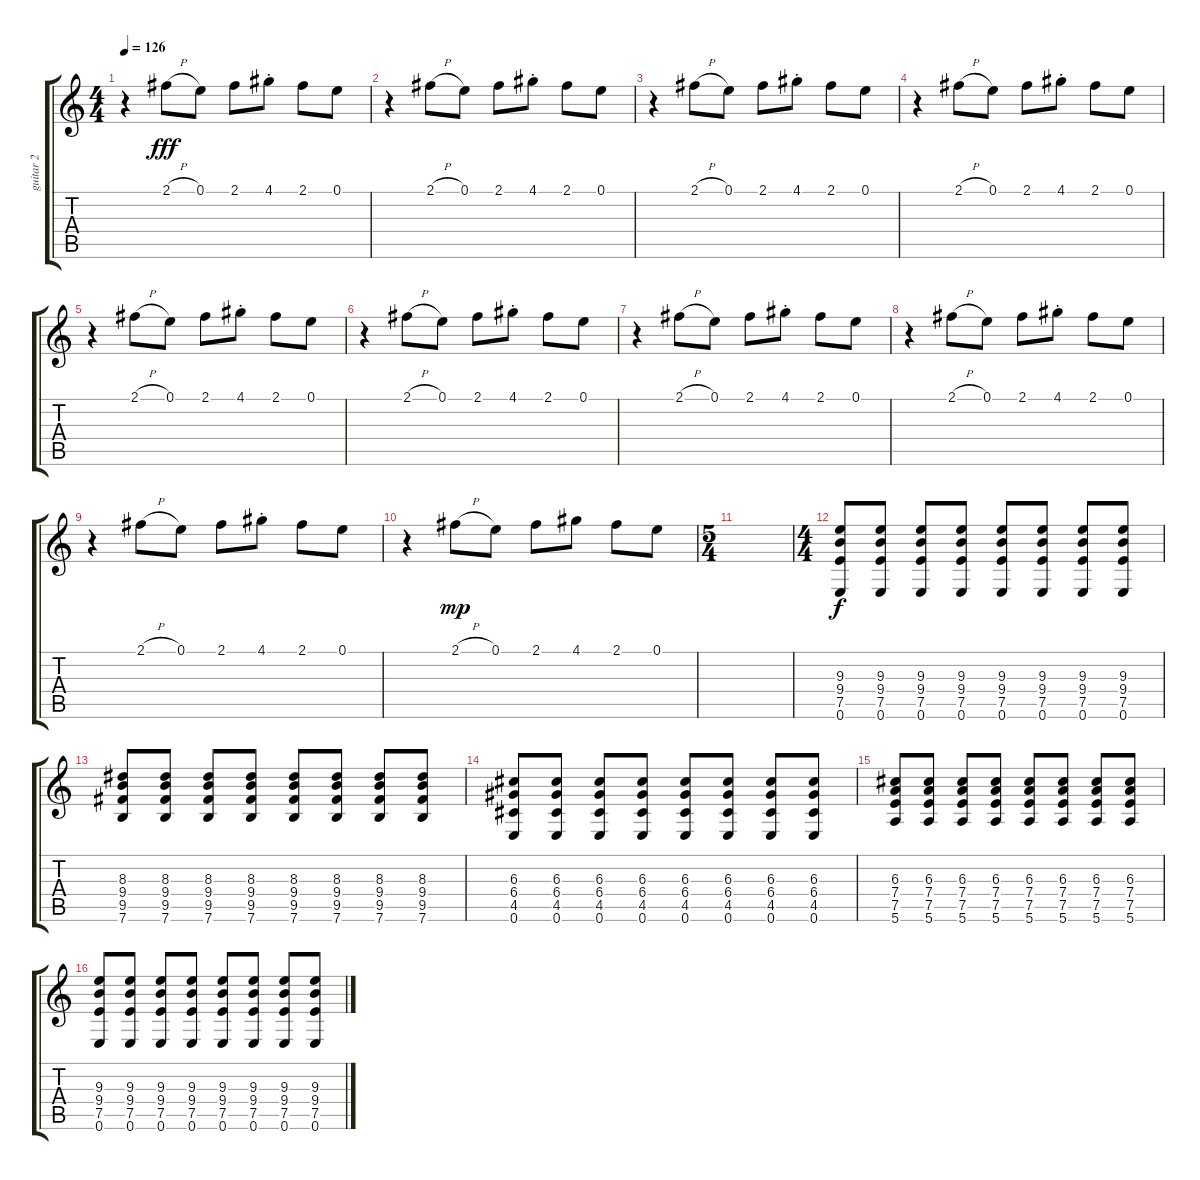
\track ("guitar 2" "guitar 2") {instrument overdrivenguitar}
\staff {score tabs}
\tuning (E4 B3 G3 D3 A2 E2) {hide}
\ts (4 4)
\tempo 126
\clef g2
\ks c
r.4{dy fff} 2.1{h}.8 0.1.8 2.1.8 4.1{st}.8 2.1.8 0.1.8 |
r.4 2.1{h}.8 0.1.8 2.1.8 4.1{st}.8 2.1.8 0.1.8 |
r.4 2.1{h}.8 0.1.8 2.1.8 4.1{st}.8 2.1.8 0.1.8 |
r.4 2.1{h}.8 0.1.8 2.1.8 4.1{st}.8 2.1.8 0.1.8 |
r.4 2.1{h}.8 0.1.8 2.1.8 4.1{st}.8 2.1.8 0.1.8 |
r.4 2.1{h}.8 0.1.8 2.1.8 4.1{st}.8 2.1.8 0.1.8 |
r.4 2.1{h}.8 0.1.8 2.1.8 4.1{st}.8 2.1.8 0.1.8 |
r.4 2.1{h}.8 0.1.8 2.1.8 4.1{st}.8 2.1.8 0.1.8 |
r.4 2.1{h}.8 0.1.8 2.1.8 4.1{st}.8 2.1.8 0.1.8 |
r.4 2.1{h}.8{dy mp} 0.1.8 2.1.8 4.1.8 2.1.8 0.1.8 |
\ts (5 4)
|
\ts (4 4)
(9.3 9.4 7.5 0.6).8{dy f volume 13} (9.3 9.4 7.5 0.6).8 (9.3 9.4 7.5 0.6).8 (9.3 9.4 7.5 0.6).8 (9.3 9.4 7.5 0.6).8 (9.3 9.4 7.5 0.6).8 (9.3 9.4 7.5 0.6).8 (9.3 9.4 7.5 0.6).8 |
(8.3 9.4 9.5 7.6).8 (8.3 9.4 9.5 7.6).8 (8.3 9.4 9.5 7.6).8 (8.3 9.4 9.5 7.6).8 (8.3 9.4 9.5 7.6).8 (8.3 9.4 9.5 7.6).8 (8.3 9.4 9.5 7.6).8 (8.3 9.4 9.5 7.6).8 |
(6.3 6.4 4.5 0.6).8 (6.3 6.4 4.5 0.6).8 (6.3 6.4 4.5 0.6).8 (6.3 6.4 4.5 0.6).8 (6.3 6.4 4.5 0.6).8 (6.3 6.4 4.5 0.6).8 (6.3 6.4 4.5 0.6).8 (6.3 6.4 4.5 0.6).8 |
(6.3 7.4 7.5 5.6).8 (6.3 7.4 7.5 5.6).8 (6.3 7.4 7.5 5.6).8 (6.3 7.4 7.5 5.6).8 (6.3 7.4 7.5 5.6).8 (6.3 7.4 7.5 5.6).8 (6.3 7.4 7.5 5.6).8 (6.3 7.4 7.5 5.6).8 |
(9.3 9.4 7.5 0.6).8{volume 13} (9.3 9.4 7.5 0.6).8 (9.3 9.4 7.5 0.6).8 (9.3 9.4 7.5 0.6).8 (9.3 9.4 7.5 0.6).8 (9.3 9.4 7.5 0.6).8 (9.3 9.4 7.5 0.6).8 (9.3 9.4 7.5 0.6).8
